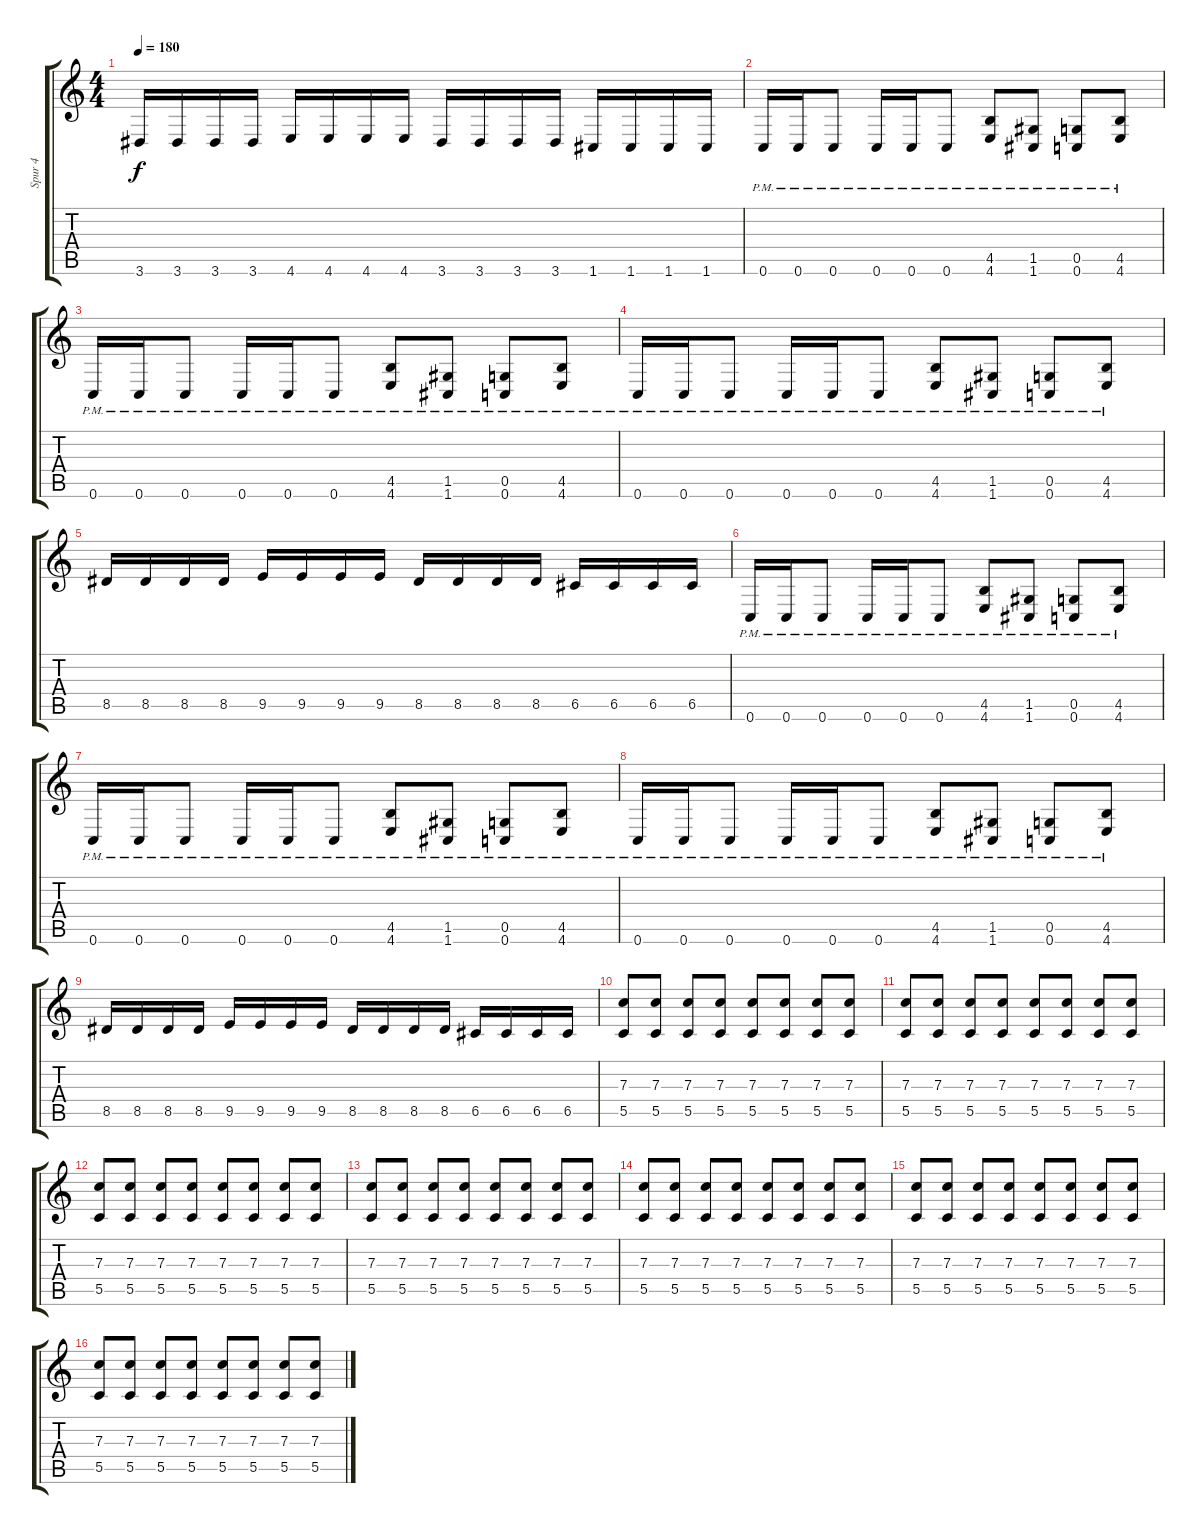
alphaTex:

\track ("Spur 4" "Spur 4") {instrument distortionguitar}
\staff {score tabs}
\tuning (D4 A3 F3 C3 G2 C2) {hide}
\ts (4 4)
\tempo 180
\clef g2
\ks c
3.6.16{dy f} 3.6.16 3.6.16 3.6.16 4.6.16 4.6.16 4.6.16 4.6.16 3.6.16 3.6.16 3.6.16 3.6.16 1.6.16 1.6.16 1.6.16 1.6.16 |
0.6{pm}.16 0.6{pm}.16 0.6{pm}.8 0.6{pm}.16 0.6{pm}.16 0.6{pm}.8 (4.5{pm} 4.6{pm}).8 (1.5{pm} 1.6{pm}).8 (0.5{pm} 0.6{pm}).8 (4.5{pm} 4.6{pm}).8 |
0.6{pm}.16 0.6{pm}.16 0.6{pm}.8 0.6{pm}.16 0.6{pm}.16 0.6{pm}.8 (4.5{pm} 4.6{pm}).8 (1.5{pm} 1.6{pm}).8 (0.5{pm} 0.6{pm}).8 (4.5{pm} 4.6{pm}).8 |
0.6{pm}.16 0.6{pm}.16 0.6{pm}.8 0.6{pm}.16 0.6{pm}.16 0.6{pm}.8 (4.5{pm} 4.6{pm}).8 (1.5{pm} 1.6{pm}).8 (0.5{pm} 0.6{pm}).8 (4.5{pm} 4.6{pm}).8 |
8.5.16 8.5.16 8.5.16 8.5.16 9.5.16 9.5.16 9.5.16 9.5.16 8.5.16 8.5.16 8.5.16 8.5.16 6.5.16 6.5.16 6.5.16 6.5.16 |
0.6{pm}.16 0.6{pm}.16 0.6{pm}.8 0.6{pm}.16 0.6{pm}.16 0.6{pm}.8 (4.5{pm} 4.6{pm}).8 (1.5{pm} 1.6{pm}).8 (0.5{pm} 0.6{pm}).8 (4.5{pm} 4.6{pm}).8 |
0.6{pm}.16 0.6{pm}.16 0.6{pm}.8 0.6{pm}.16 0.6{pm}.16 0.6{pm}.8 (4.5{pm} 4.6{pm}).8 (1.5{pm} 1.6{pm}).8 (0.5{pm} 0.6{pm}).8 (4.5{pm} 4.6{pm}).8 |
0.6{pm}.16 0.6{pm}.16 0.6{pm}.8 0.6{pm}.16 0.6{pm}.16 0.6{pm}.8 (4.5{pm} 4.6{pm}).8 (1.5{pm} 1.6{pm}).8 (0.5{pm} 0.6{pm}).8 (4.5{pm} 4.6{pm}).8 |
8.5.16 8.5.16 8.5.16 8.5.16 9.5.16 9.5.16 9.5.16 9.5.16 8.5.16 8.5.16 8.5.16 8.5.16 6.5.16 6.5.16 6.5.16 6.5.16 |
(7.3 5.5).8{volume 8} (7.3 5.5).8 (7.3 5.5).8 (7.3 5.5).8 (7.3 5.5).8 (7.3 5.5).8 (7.3 5.5).8 (7.3 5.5).8 |
(7.3 5.5).8 (7.3 5.5).8 (7.3 5.5).8 (7.3 5.5).8 (7.3 5.5).8 (7.3 5.5).8 (7.3 5.5).8 (7.3 5.5).8 |
(7.3 5.5).8 (7.3 5.5).8 (7.3 5.5).8 (7.3 5.5).8 (7.3 5.5).8 (7.3 5.5).8 (7.3 5.5).8 (7.3 5.5).8 |
(7.3 5.5).8 (7.3 5.5).8 (7.3 5.5).8 (7.3 5.5).8 (7.3 5.5).8 (7.3 5.5).8 (7.3 5.5).8 (7.3 5.5).8 |
(7.3 5.5).8 (7.3 5.5).8 (7.3 5.5).8 (7.3 5.5).8 (7.3 5.5).8 (7.3 5.5).8 (7.3 5.5).8 (7.3 5.5).8 |
(7.3 5.5).8 (7.3 5.5).8 (7.3 5.5).8 (7.3 5.5).8 (7.3 5.5).8 (7.3 5.5).8 (7.3 5.5).8 (7.3 5.5).8 |
(7.3 5.5).8 (7.3 5.5).8 (7.3 5.5).8 (7.3 5.5).8 (7.3 5.5).8 (7.3 5.5).8 (7.3 5.5).8 (7.3 5.5).8
